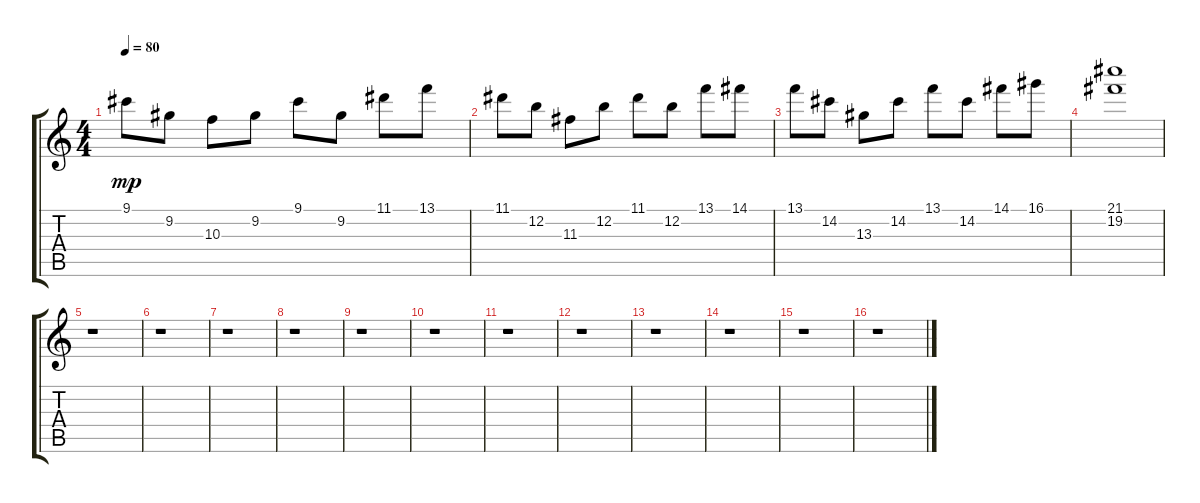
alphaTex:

\track "" {instrument overdrivenguitar}
\staff {score tabs}
\tuning (E4 B3 G3 D3 A2 E2) {hide}
\ts (4 4)
\tempo 80
\clef g2
\ks c
9.1.8{dy mp} 9.2.8 10.3.8 9.2.8 9.1.8 9.2.8 11.1.8 13.1.8 |
11.1.8 12.2.8 11.3.8 12.2.8 11.1.8 12.2.8 13.1.8 14.1.8 |
13.1.8 14.2.8 13.3.8 14.2.8 13.1.8 14.2.8 14.1.8 16.1.8 |
(21.1 19.2).1 |
r.1 |
r.1 |
r.1 |
r.1 |
r.1 |
r.1 |
r.1 |
r.1 |
r.1 |
r.1 |
r.1 |
r.1
